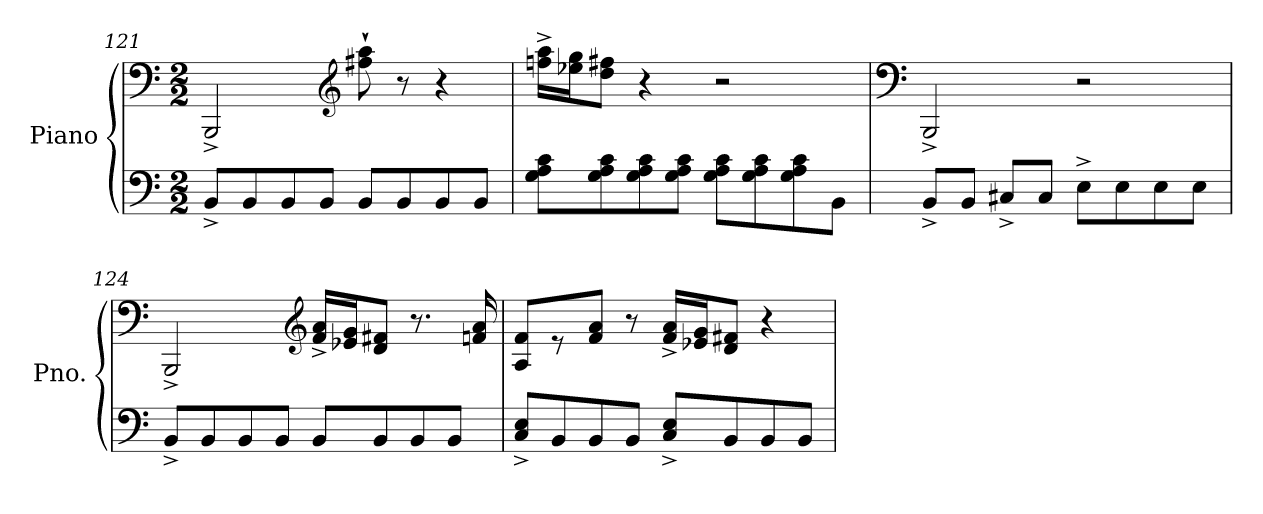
**kern	**kern
*part1	*part1
*staff2	*staff1
*I"Piano	*
*I'Pno.	*
*clefF4	*clefF4
*k[]	*k[]
*M2/2	*M2/2
=121	=121
8BB^/L	2BBB^/
8BB/	.
8BB/	.
8BB/J	.
*	*clefG2
8BB/L	8ff#X\` 8aa\`
8BB/	8r
8BB/	4r
8BB/J	.
=122	=122
8G\ 8A\ 8c\L	16ffn\^ 16aa\^LL
.	16ee-X\ 16gg\J
8G\ 8A\ 8c\	8dd\ 8ff#X\J
8G\ 8A\ 8c\	4r
8G\ 8A\ 8c\J	.
8G\ 8A\ 8c\L	2r
8G\ 8A\ 8c\	.
8G\ 8A\ 8c\	.
8BB\J	.
=123	=123
*	*clefF4
8BB^/L	2BBB^/
8BB/J	.
8C#X^/L	.
8C#/J	.
8E^\L	2r
8E\	.
8E\	.
8E\J	.
=124	=124
8BB^/L	2BBB^/
8BB/	.
8BB/	.
8BB/J	.
*	*clefG2
8BB/L	16f/^ 16a/^LL
.	16e-X/ 16g/J
8BB/	8d/ 8f#X/J
8BB/	8.r
8BB/J	.
.	16fn/ 16a/
=125	=125
8C/^ 8E/^L	8A/ 8f/L
8BB/	8r
8BB/	8f/ 8a/J
8BB/J	8r
8C/^ 8E/^L	16f/^ 16a/^LL
.	16e-X/ 16g/J
8BB/	8d/ 8f#X/J
8BB/	4r
8BB/J	.
=	=
*-	*-
